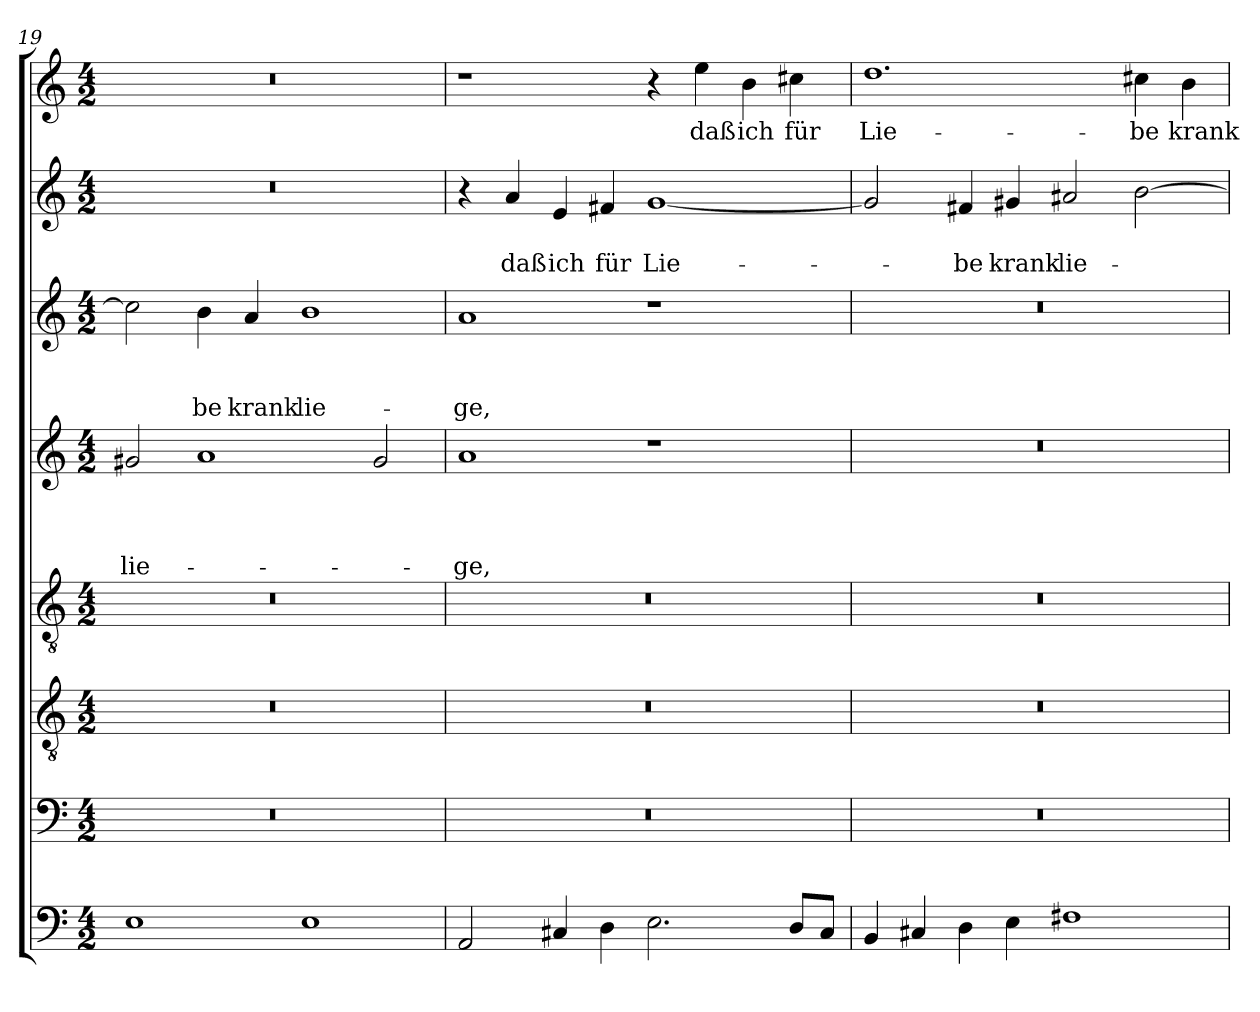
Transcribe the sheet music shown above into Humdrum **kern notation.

**kern	**kern	**kern	**kern	**kern	**text	**text	**text	**text	**kern	**text	**text	**text	**kern	**text	**text	**kern	**text
*part8	*part7	*part6	*part5	*part4	*part4	*part4	*part4	*part4	*part3	*part3	*part3	*part3	*part2	*part2	*part2	*part1	*part1
*staff8	*staff7	*staff6	*staff5	*staff4	*staff4	*staff4	*staff4	*staff4	*staff3	*staff3	*staff3	*staff3	*staff2	*staff2	*staff2	*staff1	*staff1
*clefF4	*clefF4	*clefGv2	*clefGv2	*clefG2	*	*	*	*	*clefG2	*	*	*	*clefG2	*	*	*clefG2	*
*k[]	*k[]	*k[]	*k[]	*k[]	*	*	*	*	*k[]	*	*	*	*k[]	*	*	*k[]	*
*C:	*C:	*C:	*C:	*C:	*	*	*	*	*C:	*	*	*	*C:	*	*	*C:	*
*M4/2	*M4/2	*M4/2	*M4/2	*M4/2	*	*	*	*	*M4/2	*	*	*	*M4/2	*	*	*M4/2	*
=19	=19	=19	=19	=19	=19	=19	=19	=19	=19	=19	=19	=19	=19	=19	=19	=19	=19
!	!	!	!	!	!	!	!	!LO:LY:b	!	!	!	!	!	!	!	!	!
1E	0r	0r	0r	2g#X/	.	.	.	lie-	2cc\]	.	.	.	0r	.	.	0r	.
!	!	!	!	!	!	!	!	!	!	!	!	!LO:LY:b	!	!	!	!	!
.	.	.	.	1a	.	.	.	.	4b\	.	.	-be	.	.	.	.	.
!	!	!	!	!	!	!	!	!	!	!	!	!LO:LY:b	!	!	!	!	!
.	.	.	.	.	.	.	.	.	4a/	.	.	krank	.	.	.	.	.
!	!	!	!	!	!	!	!	!	!	!	!	!LO:LY:b	!	!	!	!	!
1E	.	.	.	.	.	.	.	.	1b	.	.	lie-	.	.	.	.	.
.	.	.	.	2g#/	.	.	.	.	.	.	.	.	.	.	.	.	.
=20	=20	=20	=20	=20	=20	=20	=20	=20	=20	=20	=20	=20	=20	=20	=20	=20	=20
!	!	!	!	!	!	!	!	!LO:LY:b	!	!	!	!LO:LY:b	!	!	!	!	!
2AA/	0r	0r	0r	1a	.	.	.	-ge,	1a	.	.	-ge,	4r	.	.	1r	.
!	!	!	!	!	!	!	!	!	!	!	!	!	!	!	!LO:LY:b	!	!
.	.	.	.	.	.	.	.	.	.	.	.	.	4a/	.	daß	.	.
!	!	!	!	!	!	!	!	!	!	!	!	!	!	!	!LO:LY:b	!	!
4C#X/	.	.	.	.	.	.	.	.	.	.	.	.	4e/	.	ich	.	.
!	!	!	!	!	!	!	!	!	!	!	!	!	!	!	!LO:LY:b	!	!
4D\	.	.	.	.	.	.	.	.	.	.	.	.	4f#X/	.	für	.	.
!	!	!	!	!	!	!	!	!	!	!	!	!	!	!	!LO:LY:b	!	!
2.E\	.	.	.	1r	.	.	.	.	1r	.	.	.	[1g	.	Lie-	4r	.
!	!	!	!	!	!	!	!	!	!	!	!	!	!	!	!	!	!LO:LY:b
.	.	.	.	.	.	.	.	.	.	.	.	.	.	.	.	4ee\	daß
!	!	!	!	!	!	!	!	!	!	!	!	!	!	!	!	!	!LO:LY:b
.	.	.	.	.	.	.	.	.	.	.	.	.	.	.	.	4b\	ich
!	!	!	!	!	!	!	!	!	!	!	!	!	!	!	!	!	!LO:LY:b
8D/L	.	.	.	.	.	.	.	.	.	.	.	.	.	.	.	4cc#X\	für
8C#/J	.	.	.	.	.	.	.	.	.	.	.	.	.	.	.	.	.
!!LO:LB:g=z
=21	=21	=21	=21	=21	=21	=21	=21	=21	=21	=21	=21	=21	=21	=21	=21	=21	=21
!	!	!	!	!	!	!	!	!	!	!	!	!	!	!	!	!	!LO:LY:b
4BB/	0r	0r	0r	0r	.	.	.	.	0r	.	.	.	2g/]	.	.	1.dd	Lie-
4C#X/	.	.	.	.	.	.	.	.	.	.	.	.	.	.	.	.	.
!	!	!	!	!	!	!	!	!	!	!	!	!	!	!	!LO:LY:b	!	!
4D\	.	.	.	.	.	.	.	.	.	.	.	.	4f#X/	.	-be	.	.
!	!	!	!	!	!	!	!	!	!	!	!	!	!	!	!LO:LY:b	!	!
4E\	.	.	.	.	.	.	.	.	.	.	.	.	4g#X/	.	krank	.	.
!	!	!	!	!	!	!	!	!	!	!	!	!	!	!	!LO:LY:b	!	!
1F#X	.	.	.	.	.	.	.	.	.	.	.	.	2a#X/	.	lie-	.	.
!	!	!	!	!	!	!	!	!	!	!	!	!	!	!	!	!	!LO:LY:b
.	.	.	.	.	.	.	.	.	.	.	.	.	[2b\	.	.	4cc#X\	-be
!	!	!	!	!	!	!	!	!	!	!	!	!	!	!	!	!	!LO:LY:b
.	.	.	.	.	.	.	.	.	.	.	.	.	.	.	.	4b\	krank
=	=	=	=	=	=	=	=	=	=	=	=	=	=	=	=	=	=
*-	*-	*-	*-	*-	*-	*-	*-	*-	*-	*-	*-	*-	*-	*-	*-	*-	*-
